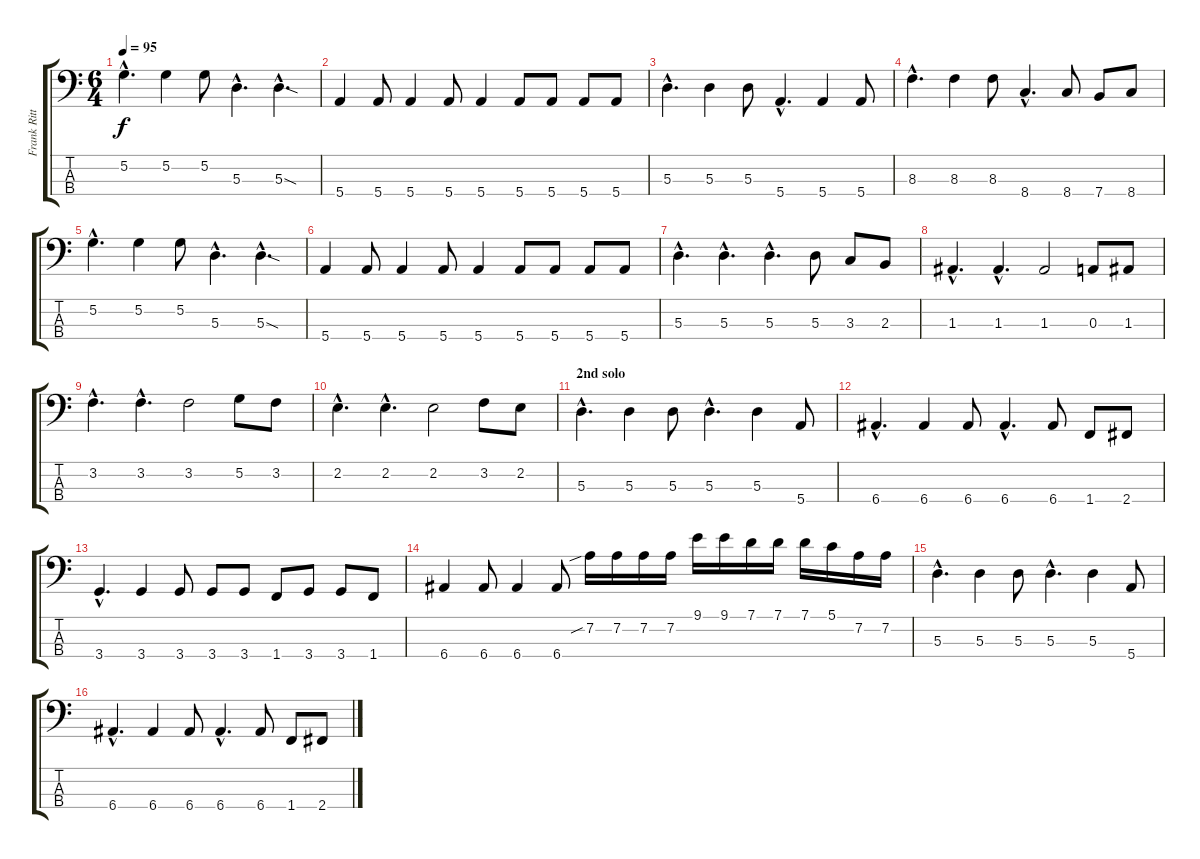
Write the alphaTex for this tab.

\track ("Frank Rittel" "Frank Ritt") {instrument electricbasspick}
\staff {score tabs}
\tuning (G2 D2 A1 E1) {hide}
\ts (6 4)
\tempo 95
\clef f4
\ks c
5.2{hac}.4{d dy f} 5.2.4 5.2.8 5.3{hac}.4{d} 5.3{sod hac}.4{d} |
5.4.4 5.4.8 5.4.4 5.4.8 5.4.4 5.4.8 5.4.8 5.4.8 5.4.8 |
5.3{hac}.4{d} 5.3.4 5.3.8 5.4{hac}.4{d} 5.4.4 5.4.8 |
8.3{hac}.4{d} 8.3.4 8.3.8 8.4{hac}.4{d} 8.4.8 7.4.8 8.4.8 |
5.2{hac}.4{d} 5.2.4 5.2.8 5.3{hac}.4{d} 5.3{sod hac}.4{d} |
5.4.4 5.4.8 5.4.4 5.4.8 5.4.4 5.4.8 5.4.8 5.4.8 5.4.8 |
5.3{hac}.4{d} 5.3{hac}.4{d} 5.3{hac}.4{d} 5.3.8 3.3.8 2.3.8 |
1.3{hac}.4{d} 1.3{hac}.4{d} 1.3.2 0.3.8 1.3.8 |
3.2{hac}.4{d} 3.2{hac}.4{d} 3.2.2 5.2.8 3.2.8 |
2.2{hac}.4{d} 2.2{hac}.4{d} 2.2.2 3.2.8 2.2.8 |
\section ("" "2nd solo")
5.3{hac}.4{d} 5.3.4 5.3.8 5.3{hac}.4{d} 5.3.4 5.4.8 |
6.4{hac}.4{d} 6.4.4 6.4.8 6.4{hac}.4{d} 6.4.8 1.4.8 2.4.8 |
3.4{hac}.4{d} 3.4.4 3.4.8 3.4.8 3.4.8 1.4.8 3.4.8 3.4.8 1.4.8 |
6.4.4 6.4.8 6.4.4 6.4.8 7.2{sib}.16 7.2.16 7.2.16 7.2.16 9.1.16 9.1.16 7.1.16 7.1.16 7.1.16 5.1.16 7.2.16 7.2.16 |
5.3{hac}.4{d} 5.3.4 5.3.8 5.3{hac}.4{d} 5.3.4 5.4.8 |
6.4{hac}.4{d} 6.4.4 6.4.8 6.4{hac}.4{d} 6.4.8 1.4.8 2.4.8
